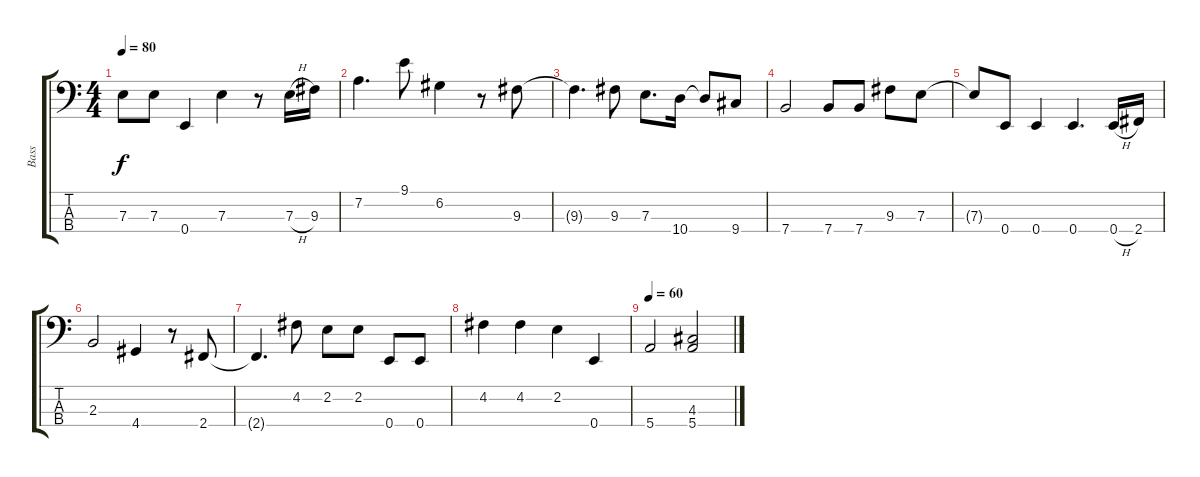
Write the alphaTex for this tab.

\track ("Bass" "Bass") {instrument fretlessbass}
\staff {score tabs}
\tuning (G2 D2 A1 E1) {hide}
\ts (4 4)
\tempo 80
\clef f4
\ks c
7.3{t}.8{dy f} 7.3.8 0.4.4 7.3.4 r.8 7.3{h}.16 9.3.16 |
7.2.4{d} 9.1.8 6.2.4 r.8 9.3.8 |
9.3{t}.4{d} 9.3.8 7.3.8{d} 10.4.16 10.4{t}.8 9.4.8 |
7.4.2 7.4.8 7.4.8 9.3.8 7.3.8 |
7.3{t}.8 0.4.8 0.4.4 0.4.4{d} 0.4{h}.16 2.4.16 |
2.3.2 4.4.4 r.8 2.4.8 |
2.4{t}.4{d} 4.2.8 2.2.8 2.2.8 0.4.8 0.4.8 |
4.2.4 4.2.4 2.2.4 0.4.4 |
\tempo 60
5.4.2 (4.3 5.4).2
